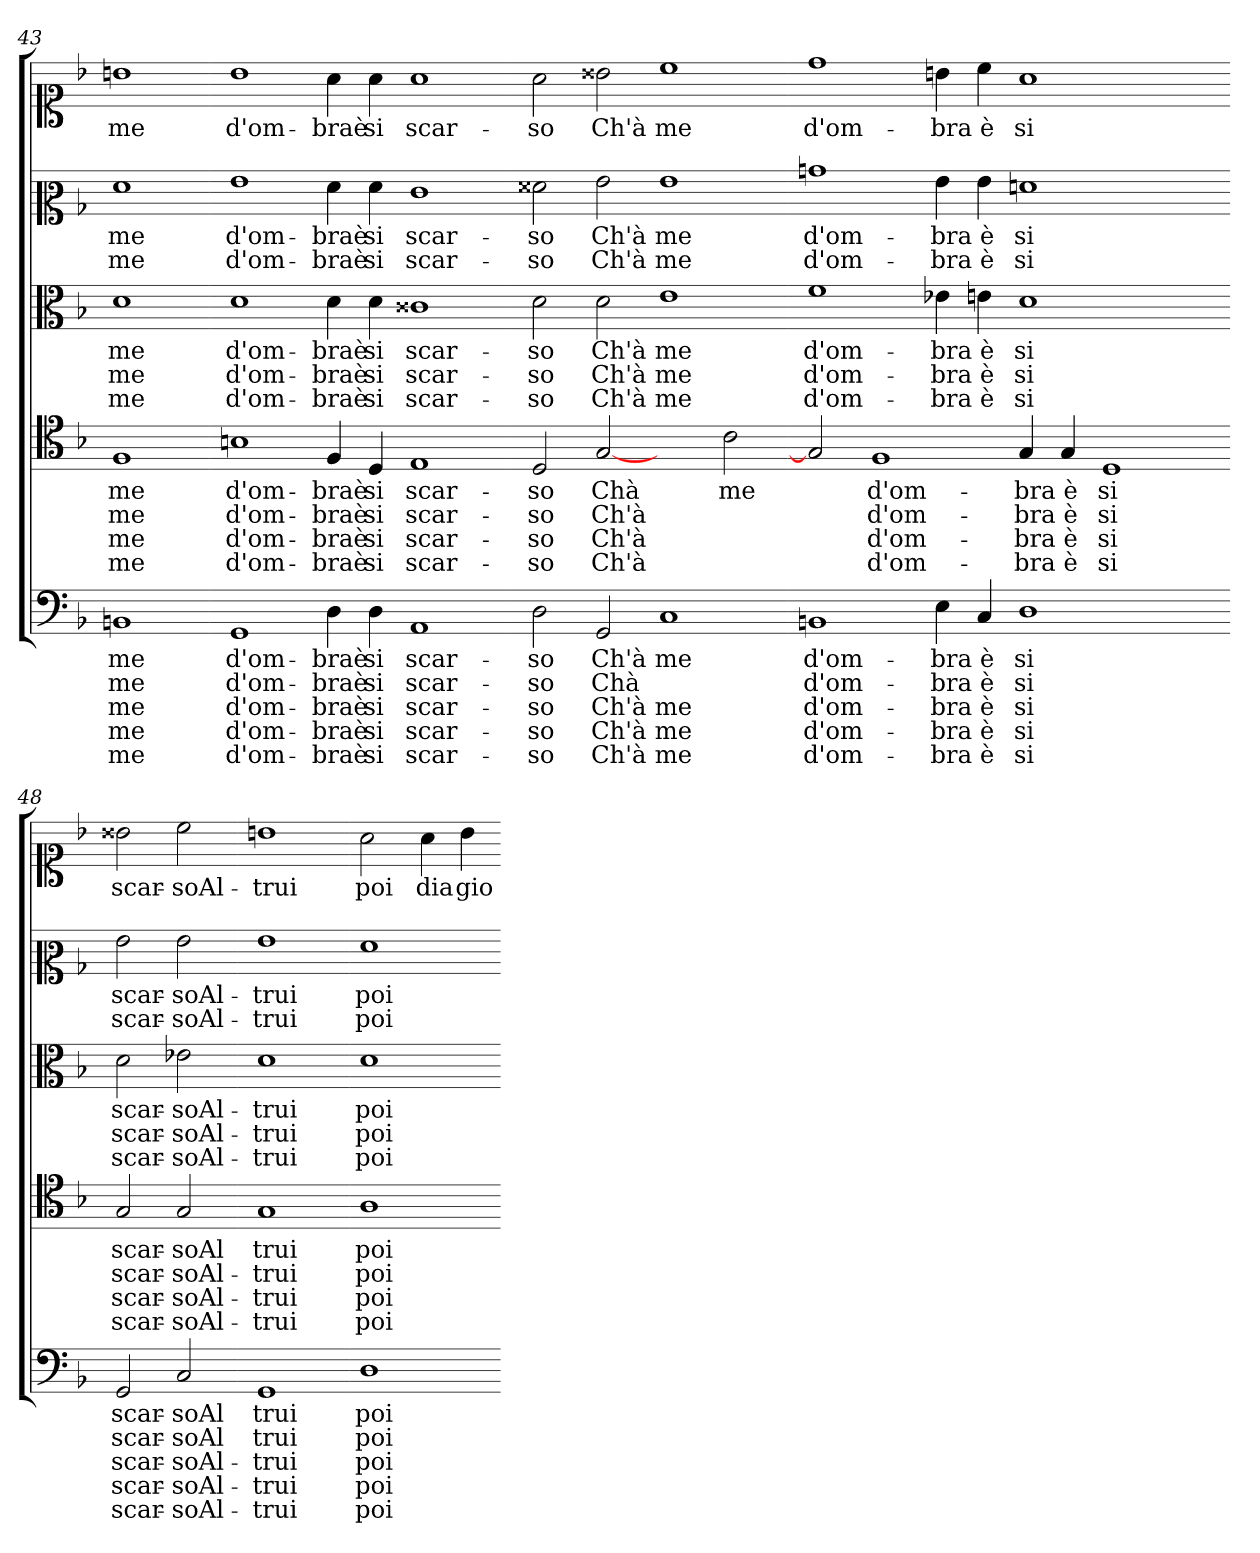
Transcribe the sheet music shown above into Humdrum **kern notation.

**kern	**text	**text	**text	**text	**text	**kern	**text	**text	**text	**text	**kern	**text	**text	**text	**kern	**text	**text	**kern	**text
*part5	*part5	*part5	*part5	*part5	*part5	*part4	*part4	*part4	*part4	*part4	*part3	*part3	*part3	*part3	*part2	*part2	*part2	*part1	*part1
*staff5	*staff5	*staff5	*staff5	*staff5	*staff5	*staff4	*staff4	*staff4	*staff4	*staff4	*staff3	*staff3	*staff3	*staff3	*staff2	*staff2	*staff2	*staff1	*staff1
*clefF4	*	*	*	*	*	*clefC4	*	*	*	*	*clefC3	*	*	*	*clefC2	*	*	*clefC1	*
*k[b-]	*	*	*	*	*	*k[b-]	*	*	*	*	*k[b-]	*	*	*	*k[b-]	*	*	*k[b-]	*
=43	=43	=43	=43	=43	=43	=43	=43	=43	=43	=43	=43	=43	=43	=43	=43	=43	=43	=43	=43
1BBn	me	me	me	me	me	1F	me	me	me	me	1d	me	me	me	1f	me	me	1b	me
=44-	=44-	=44-	=44-	=44-	=44-	=44-	=44-	=44-	=44-	=44-	=44-	=44-	=44-	=44-	=44-	=44-	=44-	=44-	=44-
1GG	d'om-	d'om-	d'om-	d'om-	d'om-	1Bn	d'om-	d'om-	d'om-	d'om-	1d	d'om-	d'om-	d'om-	1g	d'om-	d'om-	1b	d'om-
4D	braè	braè	braè	braè	braè	4F	braè	braè	braè	braè	4d	braè	braè	braè	4f	braè	braè	4a	braè
4D	si	si	si	si	si	4D	si	si	si	si	4d	si	si	si	4f	si	si	4a	si
1AA	scar-	scar-	scar-	scar-	scar-	1E	scar-	scar-	scar-	scar-	1c##X	scar-	scar-	scar-	1e	scar-	scar-	1a	scar-
=45-	=45-	=45-	=45-	=45-	=45-	=45-	=45-	=45-	=45-	=45-	=45-	=45-	=45-	=45-	=45-	=45-	=45-	=45-	=45-
2D	so	so	so	so	so	2D	so	so	so	so	2d	so	so	so	2f##X	so	so	2a	so
2GG	Ch'à	Chà	Ch'à	Ch'à	Ch'à	[2G	Chà	Ch'à	Ch'à	Ch'à	2d	Ch'à	Ch'à	Ch'à	2g	Ch'à	Ch'à	2b##X	Ch'à
1C	me	.	me	me	me	2ryy	.	.	.	.	1e	me	me	me	1g	me	me	1cc	me
.	.	.	.	.	.	2c	me	.	.	.	.	.	.	.	.	.	.	.	.
=47-	=47-	=47-	=47-	=47-	=47-	=47-	=47-	=47-	=47-	=47-	=47-	=47-	=47-	=47-	=47-	=47-	=47-	=47-	=47-
1BBn	d'om-	d'om-	d'om-	d'om-	d'om-	2G]	.	.	.	.	1f	d'om-	d'om-	d'om-	1b	d'om-	d'om-	1dd	d'om-
.	.	.	.	.	.	1F	d'om-	d'om-	d'om-	d'om-	.	.	.	.	.	.	.	.	.
4E	bra	bra	bra	bra	bra	.	.	.	.	.	4e-X	bra	bra	bra	4g	bra	bra	4b	bra
4C	è	è	è	è	è	.	.	.	.	.	4e	è	è	è	4g	è	è	4cc	è
1D	si	si	si	si	si	4G	bra	bra	bra	bra	1d	si	si	si	1f	si	si	1a	si
.	.	.	.	.	.	4G	è	è	è	è	.	.	.	.	.	.	.	.	.
.	.	.	.	.	.	1D	si	si	si	si	.	.	.	.	.	.	.	.	.
2ryy	.	.	.	.	.	.	.	.	.	.	2ryy	.	.	.	2ryy	.	.	2ryy	.
=48-	=48-	=48-	=48-	=48-	=48-	=48-	=48-	=48-	=48-	=48-	=48-	=48-	=48-	=48-	=48-	=48-	=48-	=48-	=48-
2GG	scar-	scar-	scar-	scar-	scar-	2G	scar-	scar-	scar-	scar-	2d	scar-	scar-	scar-	2g	scar-	scar-	2b##X	scar-
2C	soAl	soAl	soAl-	soAl-	soAl-	2G	soAl	soAl-	soAl-	soAl-	2e-X	soAl-	soAl-	soAl-	2g	soAl-	soAl-	2cc	soAl-
=49-	=49-	=49-	=49-	=49-	=49-	=49-	=49-	=49-	=49-	=49-	=49-	=49-	=49-	=49-	=49-	=49-	=49-	=49-	=49-
1GG	trui	trui	trui	trui	trui	1G	trui	trui	trui	trui	1d	trui	trui	trui	1g	trui	trui	1b	trui
=50-	=50-	=50-	=50-	=50-	=50-	=50-	=50-	=50-	=50-	=50-	=50-	=50-	=50-	=50-	=50-	=50-	=50-	=50-	=50-
1D	poi	poi	poi	poi	poi	1A	poi	poi	poi	poi	1d	poi	poi	poi	1f	poi	poi	2a	poi
.	.	.	.	.	.	.	.	.	.	.	.	.	.	.	.	.	.	4a	dia
.	.	.	.	.	.	.	.	.	.	.	.	.	.	.	.	.	.	4b	gio-
=-	=-	=-	=-	=-	=-	=-	=-	=-	=-	=-	=-	=-	=-	=-	=-	=-	=-	=-	=-
*-	*-	*-	*-	*-	*-	*-	*-	*-	*-	*-	*-	*-	*-	*-	*-	*-	*-	*-	*-
